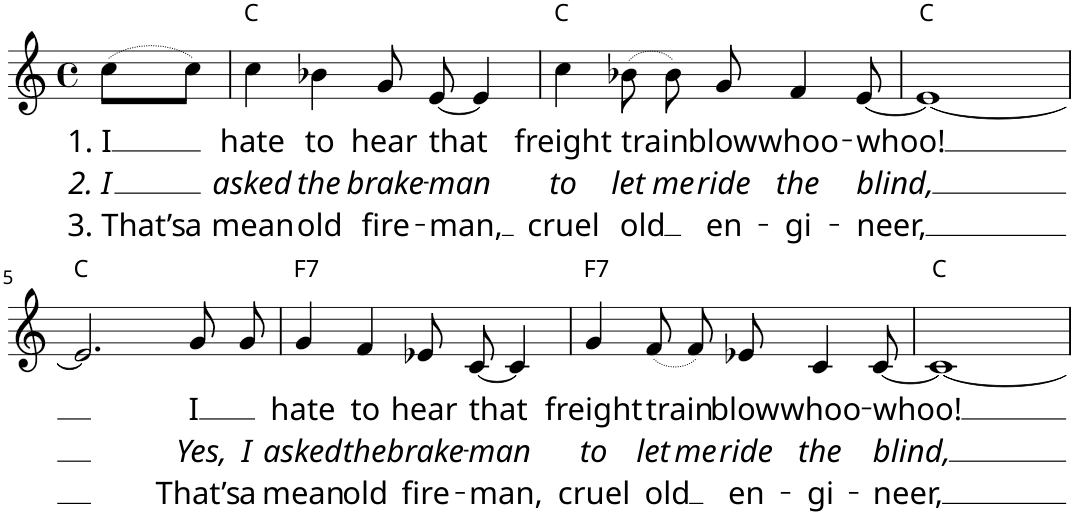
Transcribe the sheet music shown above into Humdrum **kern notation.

**kern	**text	**text	**text
*part1	*part1	*part1	*part1
*staff1	*staff1	*staff1	*staff1
*I"Voice	*	*	*
*I'Voice	*	*	*
*clefG2	*	*	*
*k[]	*	*	*
*M4/4	*	*	*
*met(c)	*	*	*
=1	=1	=1	=1
!	!LO:LY:b	!LO:LY:b	!LO:LY:b
(8cc\L	1. I	2. I	3. That’s
!	!	!	!LO:LY:b
8cc\J)	.	.	a
=2	=2	=2	=2
!LO:TX:a:t=C	!	!	!
!	!LO:LY:b	!LO:LY:b	!LO:LY:b
4cc\	hate	asked	mean
!	!LO:LY:b	!LO:LY:b	!LO:LY:b
4b-X\	to	the	old
!	!LO:LY:b	!LO:LY:b	!LO:LY:b
8g/	hear	brake-	fire-
!	!LO:LY:b	!LO:LY:b	!LO:LY:b
[8e/	that	-man	-man,
4e/]	.	.	.
=3	=3	=3	=3
!LO:TX:a:t=C	!	!	!
!	!LO:LY:b	!LO:LY:b	!LO:LY:b
4cc\	freight	to	cruel
!	!LO:LY:b	!LO:LY:b	!LO:LY:b
(8b-X\	train	let	old
!	!	!LO:LY:b	!
8b-\)	.	me	.
!	!LO:LY:b	!LO:LY:b	!LO:LY:b
8g/	blow	ride	en-
!	!LO:LY:b	!LO:LY:b	!LO:LY:b
4f/	whoo-	the	-gi-
!	!LO:LY:b	!LO:LY:b	!LO:LY:b
[8e/	-whoo!	blind,	-neer,
=4	=4	=4	=4
!LO:TX:a:t=C	!	!	!
1e_	.	.	.
!!LO:LB:g=z
=5	=5	=5	=5
!LO:TX:a:t=C	!	!	!
2.e/]	.	.	.
!	!LO:LY:b	!LO:LY:b	!LO:LY:b
8g/	I	Yes,	That’s
!	!	!LO:LY:b	!LO:LY:b
8g/	.	I	a
=6	=6	=6	=6
!LO:TX:a:t=F7	!	!	!
!	!LO:LY:b	!LO:LY:b	!LO:LY:b
4g/	hate	asked	mean
!	!LO:LY:b	!LO:LY:b	!LO:LY:b
4f/	to	the	old
!	!LO:LY:b	!LO:LY:b	!LO:LY:b
8e-X/	hear	brake-	fire-
!	!LO:LY:b	!LO:LY:b	!LO:LY:b
[8c/	that	-man	-man,
4c/]	.	.	.
=7	=7	=7	=7
!LO:TX:a:t=F7	!	!	!
!	!LO:LY:b	!LO:LY:b	!LO:LY:b
4g/	freight	to	cruel
!	!LO:LY:b	!LO:LY:b	!LO:LY:b
(8f/	train	let	old
!	!	!LO:LY:b	!
8f/)	.	me	.
!	!LO:LY:b	!LO:LY:b	!LO:LY:b
8e-X/	blow	ride	en-
!	!LO:LY:b	!LO:LY:b	!LO:LY:b
4c/	whoo-	the	-gi-
!	!LO:LY:b	!LO:LY:b	!LO:LY:b
[8c/	-whoo!	blind,	-neer,
=8	=8	=8	=8
!LO:TX:a:t=C	!	!	!
1c_	.	.	.
=	=	=	=
*-	*-	*-	*-
